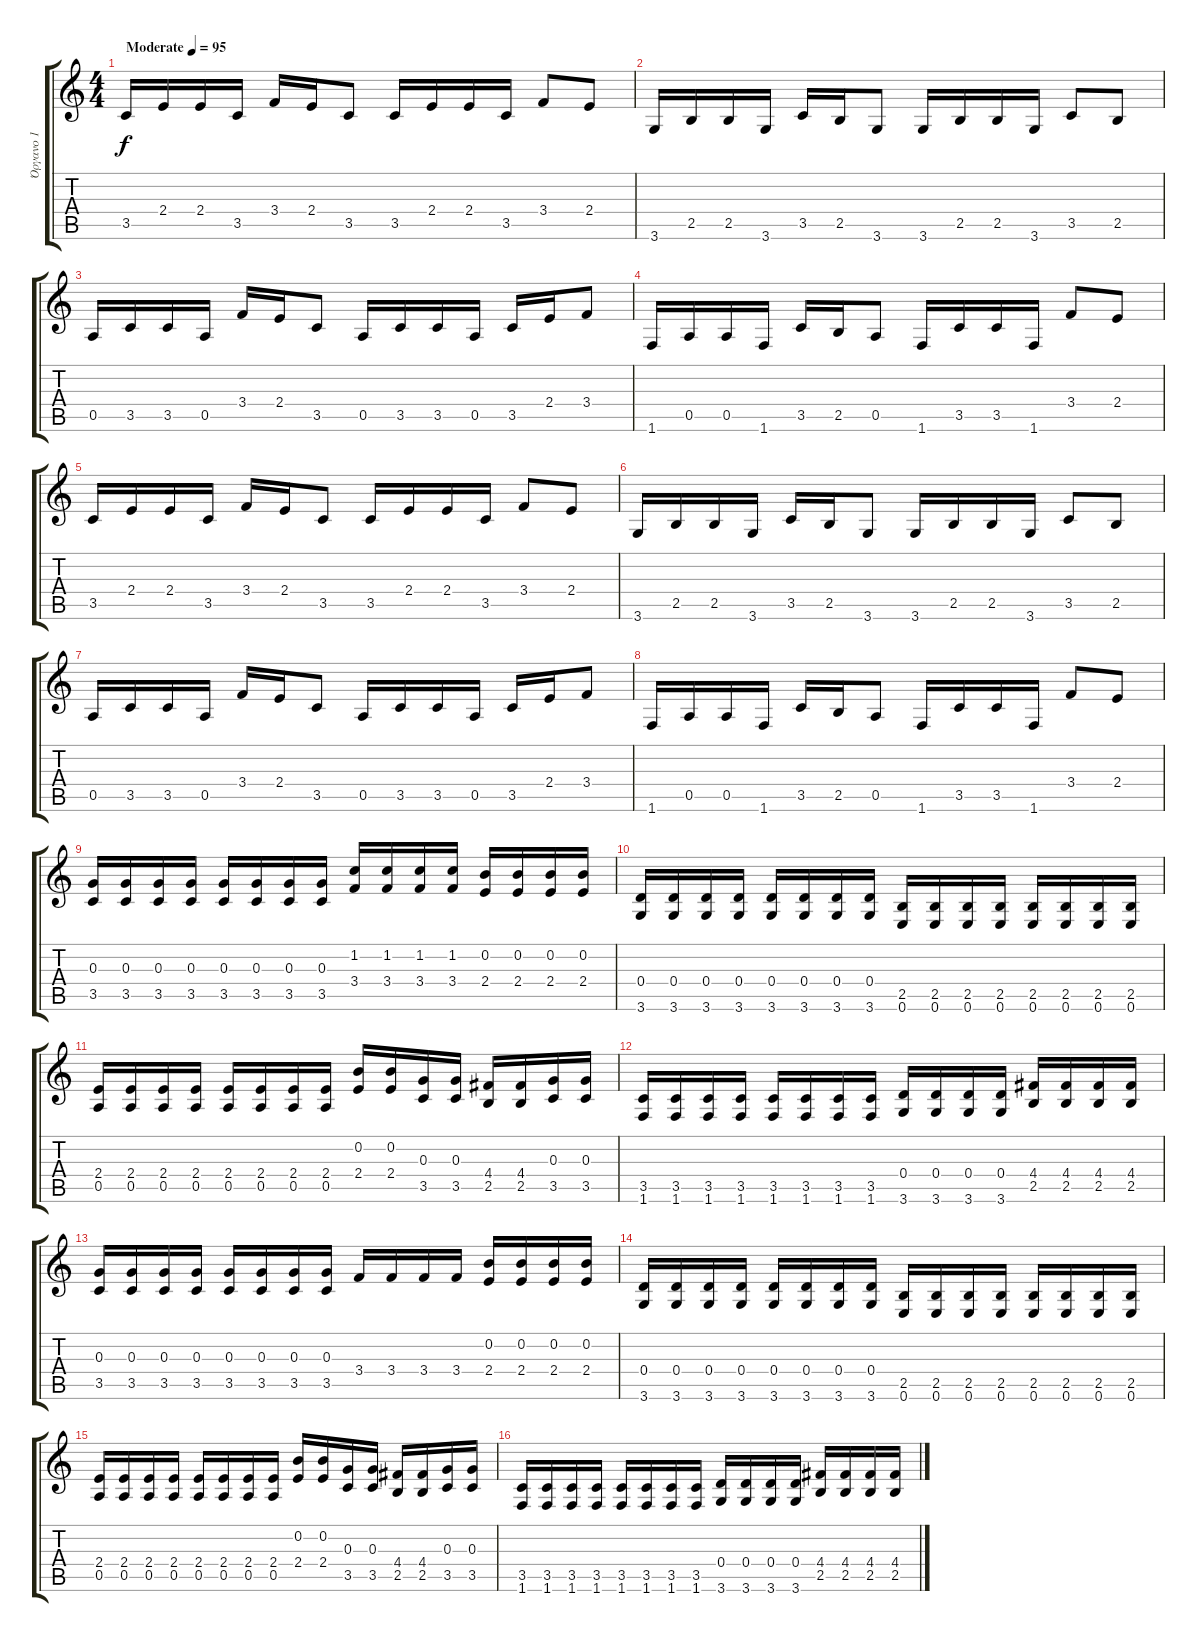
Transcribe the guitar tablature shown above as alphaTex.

\track ("Όργανο 1" "Όργανο 1") {instrument overdrivenguitar}
\staff {score tabs}
\tuning (E4 B3 G3 D3 A2 E2) {hide}
\ts (4 4)
\tempo (95 "Moderate")
\clef g2
\ks c
3.5.16{dy f instrument overdrivenguitar} 2.4.16 2.4.16 3.5.16 3.4.16 2.4.16 3.5.8 3.5.16 2.4.16 2.4.16 3.5.16 3.4.8 2.4.8 |
3.6.16 2.5.16 2.5.16 3.6.16 3.5.16 2.5.16 3.6.8 3.6.16 2.5.16 2.5.16 3.6.16 3.5.8 2.5.8 |
0.5.16 3.5.16 3.5.16 0.5.16 3.4.16 2.4.16 3.5.8 0.5.16 3.5.16 3.5.16 0.5.16 3.5.16 2.4.16 3.4.8 |
1.6.16 0.5.16 0.5.16 1.6.16 3.5.16 2.5.16 0.5.8 1.6.16 3.5.16 3.5.16 1.6.16 3.4.8 2.4.8 |
3.5.16 2.4.16 2.4.16 3.5.16 3.4.16 2.4.16 3.5.8 3.5.16 2.4.16 2.4.16 3.5.16 3.4.8 2.4.8 |
3.6.16 2.5.16 2.5.16 3.6.16 3.5.16 2.5.16 3.6.8 3.6.16 2.5.16 2.5.16 3.6.16 3.5.8 2.5.8 |
0.5.16 3.5.16 3.5.16 0.5.16 3.4.16 2.4.16 3.5.8 0.5.16 3.5.16 3.5.16 0.5.16 3.5.16 2.4.16 3.4.8 |
1.6.16 0.5.16 0.5.16 1.6.16 3.5.16 2.5.16 0.5.8 1.6.16 3.5.16 3.5.16 1.6.16 3.4.8 2.4.8 |
(0.3 3.5).16 (0.3 3.5).16 (0.3 3.5).16 (0.3 3.5).16 (0.3 3.5).16 (0.3 3.5).16 (0.3 3.5).16 (0.3 3.5).16 (1.2 3.4).16 (1.2 3.4).16 (1.2 3.4).16 (1.2 3.4).16 (0.2 2.4).16 (0.2 2.4).16 (0.2 2.4).16 (0.2 2.4).16 |
(0.4 3.6).16 (0.4 3.6).16 (0.4 3.6).16 (0.4 3.6).16 (0.4 3.6).16 (0.4 3.6).16 (0.4 3.6).16 (0.4 3.6).16 (2.5 0.6).16 (2.5 0.6).16 (2.5 0.6).16 (2.5 0.6).16 (2.5 0.6).16 (2.5 0.6).16 (2.5 0.6).16 (2.5 0.6).16 |
(2.4 0.5).16 (2.4 0.5).16 (2.4 0.5).16 (2.4 0.5).16 (2.4 0.5).16 (2.4 0.5).16 (2.4 0.5).16 (2.4 0.5).16 (0.2 2.4).16 (0.2 2.4).16 (0.3 3.5).16 (0.3 3.5).16 (4.4 2.5).16 (4.4 2.5).16 (0.3 3.5).16 (0.3 3.5).16 |
(3.5 1.6).16 (3.5 1.6).16 (3.5 1.6).16 (3.5 1.6).16 (3.5 1.6).16 (3.5 1.6).16 (3.5 1.6).16 (3.5 1.6).16 (0.4 3.6).16 (0.4 3.6).16 (0.4 3.6).16 (0.4 3.6).16 (4.4 2.5).16 (4.4 2.5).16 (4.4 2.5).16 (4.4 2.5).16 |
(0.3 3.5).16 (0.3 3.5).16 (0.3 3.5).16 (0.3 3.5).16 (0.3 3.5).16 (0.3 3.5).16 (0.3 3.5).16 (0.3 3.5).16 3.4.16 3.4.16 3.4.16 3.4.16 (0.2 2.4).16 (0.2 2.4).16 (0.2 2.4).16 (0.2 2.4).16 |
(0.4 3.6).16 (0.4 3.6).16 (0.4 3.6).16 (0.4 3.6).16 (0.4 3.6).16 (0.4 3.6).16 (0.4 3.6).16 (0.4 3.6).16 (2.5 0.6).16 (2.5 0.6).16 (2.5 0.6).16 (2.5 0.6).16 (2.5 0.6).16 (2.5 0.6).16 (2.5 0.6).16 (2.5 0.6).16 |
(2.4 0.5).16 (2.4 0.5).16 (2.4 0.5).16 (2.4 0.5).16 (2.4 0.5).16 (2.4 0.5).16 (2.4 0.5).16 (2.4 0.5).16 (0.2 2.4).16 (0.2 2.4).16 (0.3 3.5).16 (0.3 3.5).16 (4.4 2.5).16 (4.4 2.5).16 (0.3 3.5).16 (0.3 3.5).16 |
(3.5 1.6).16 (3.5 1.6).16 (3.5 1.6).16 (3.5 1.6).16 (3.5 1.6).16 (3.5 1.6).16 (3.5 1.6).16 (3.5 1.6).16 (0.4 3.6).16 (0.4 3.6).16 (0.4 3.6).16 (0.4 3.6).16 (4.4 2.5).16 (4.4 2.5).16 (4.4 2.5).16 (4.4 2.5).16
